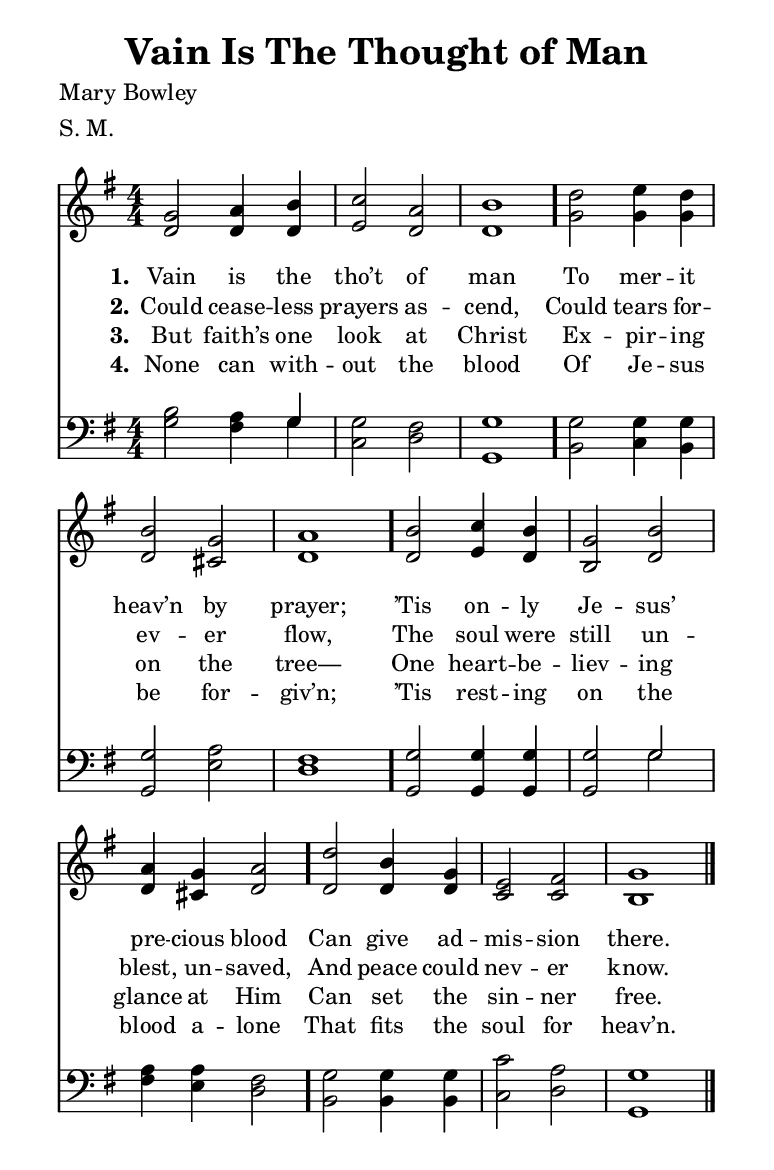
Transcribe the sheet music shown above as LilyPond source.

\include "common/global.ily"
\paper {
  \include "common/paper.ily"
  ragged-bottom = ##t
  ragged-last-bottom = ##t
  systems-per-page = ##f
  %page-count = ##f
}

\header{
  hymnnumber = "50"
  title = "Vain Is The Thought of Man"
  tunename = "Moreland"
  meter = "S. M."
  poet = "Mary Bowley"
  %composer = ""
  %copyright = ""
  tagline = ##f
}

% for fermata in MIDI
ta = { \tempo 4=110 }
tb = { \tempo 4=55  }

patternAA = { c2 c4 c4 | c2 c2 | c1 }
patternAB = { c2 c4 c4 | c2 c2 | c4 c4 c2 }

global = {
  \include "common/overrides.ily"
  \override Staff.TimeSignature.style = #'numbered
  \time 4/4
  \override Score.MetronomeMark.transparent = ##t % hide all fermata changes too
  \ta
  \key g \major
  %\partial 4
  \autoBeamOff
}

notesSoprano = {
\global
\relative c'' {

  \changePitch \patternAA { g a b | c a | b }
  \changePitch \patternAA { d e d | b g | a }
  \changePitch \patternAB { b c b | g b | a g a }
  \changePitch \patternAA { d b g | e fis | g }

  \bar "|."

}
}

notesAlto = {
\global
\relative e' {

  \changePitch \patternAA { d d d | e d | d }
  \changePitch \patternAA { g g g | d cis | d }
  \changePitch \patternAB { d e d | b d | d cis d }
  \changePitch \patternAA { d d d | c c | b }

}
}

notesTenor = {
\global
\relative a {

  \changePitch \patternAA { b a g | g fis | g }
  \changePitch \patternAA { g g g | g a | fis }
  \changePitch \patternAB { g g g | g g | a a fis }
  \changePitch \patternAA { g g g | c a | g }

}
}

notesBass = {
\global
\relative f {

  \changePitch \patternAA { g fis g | c, d | g, }
  \changePitch \patternAA { b c b | g e' | d }
  \changePitch \patternAB { g, g g | g g' | fis e d }
  \changePitch \patternAA { b b b | c d | g, }

}
}

wordsA = \lyricmode {
\set stanza = "1."

Vain is the tho’t of man \bar "."
To mer -- it heav’n by prayer; \bar "."
’Tis on -- ly Je -- sus’ pre -- cious blood \bar "."
Can give ad -- mis -- sion there. \bar "."

}

wordsB = \lyricmode {
\set stanza = "2."

Could cease -- less prayers as -- cend,
Could tears for -- ev -- er flow,
The soul were still un -- blest, un -- saved,
And peace could nev -- er know.

}

wordsC = \lyricmode {
\set stanza = "3."

But faith’s one look at Christ
Ex -- pir -- ing on the tree—
One heart -- be -- liev -- ing glance at Him
Can set the sin -- ner free.

}

wordsD = \lyricmode {
\set stanza = "4."

None can with -- out the blood
Of Je -- sus be for -- giv’n;
’Tis rest -- ing on the blood a -- lone
That fits the soul for heav’n.

}

\score {
  \context ChoirStaff <<
    \context Staff = upper <<
      \set ChoirStaff.systemStartDelimiter = #'SystemStartBar
      \set ChoirStaff.printPartCombineTexts = ##f
      \partcombine #'(2 . 9) \notesSoprano \notesAlto
      \context NullVoice = sopranos { \voiceOne << \notesSoprano >> }
      \context NullVoice = altos { \voiceTwo << \notesAlto >> }
      \context Lyrics = one   \lyricsto sopranos \wordsA
      \context Lyrics = two   \lyricsto sopranos \wordsB
      \context Lyrics = three \lyricsto sopranos \wordsC
      \context Lyrics = four  \lyricsto sopranos \wordsD
    >>
    \context Staff = men <<
      \clef bass
      \set ChoirStaff.printPartCombineTexts = ##f
      \partcombine #'(2 . 9) \notesTenor \notesBass
      \context NullVoice = tenors { \voiceOne << \notesTenor >> }
      \context NullVoice = basses { \voiceTwo << \notesBass >> }
    >>
  >>
  \layout {
    \include "common/layout.ily"
  }
  \midi{
    \include "common/midi.ily"
  }
}

\version "2.19.49"  % necessary for upgrading to future LilyPond versions.

% vi:set et ts=2 sw=2 ai nocindent syntax=lilypond:
